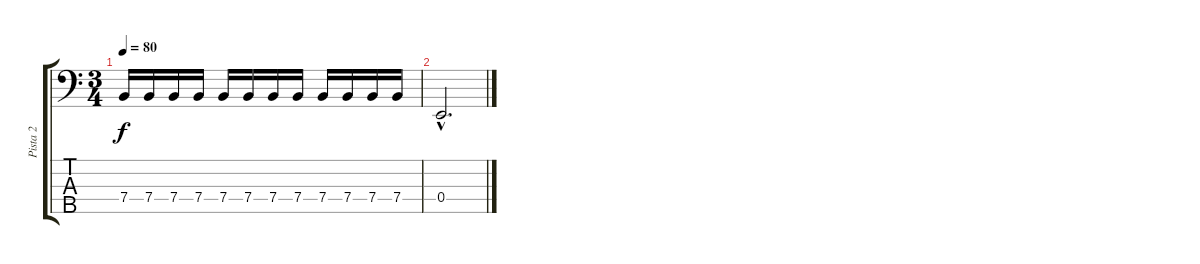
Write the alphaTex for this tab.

\track ("Pista 2" "Pista 2") {instrument electricbassfinger}
\staff {score tabs}
\tuning (G2 D2 A1 E1 B0) {hide}
\ts (3 4)
\tempo 80
\clef f4
\ks c
7.4.16{dy f} 7.4.16 7.4.16 7.4.16 7.4.16 7.4.16 7.4.16 7.4.16 7.4.16 7.4.16 7.4.16 7.4.16 |
0.4{hac}.2{d}
